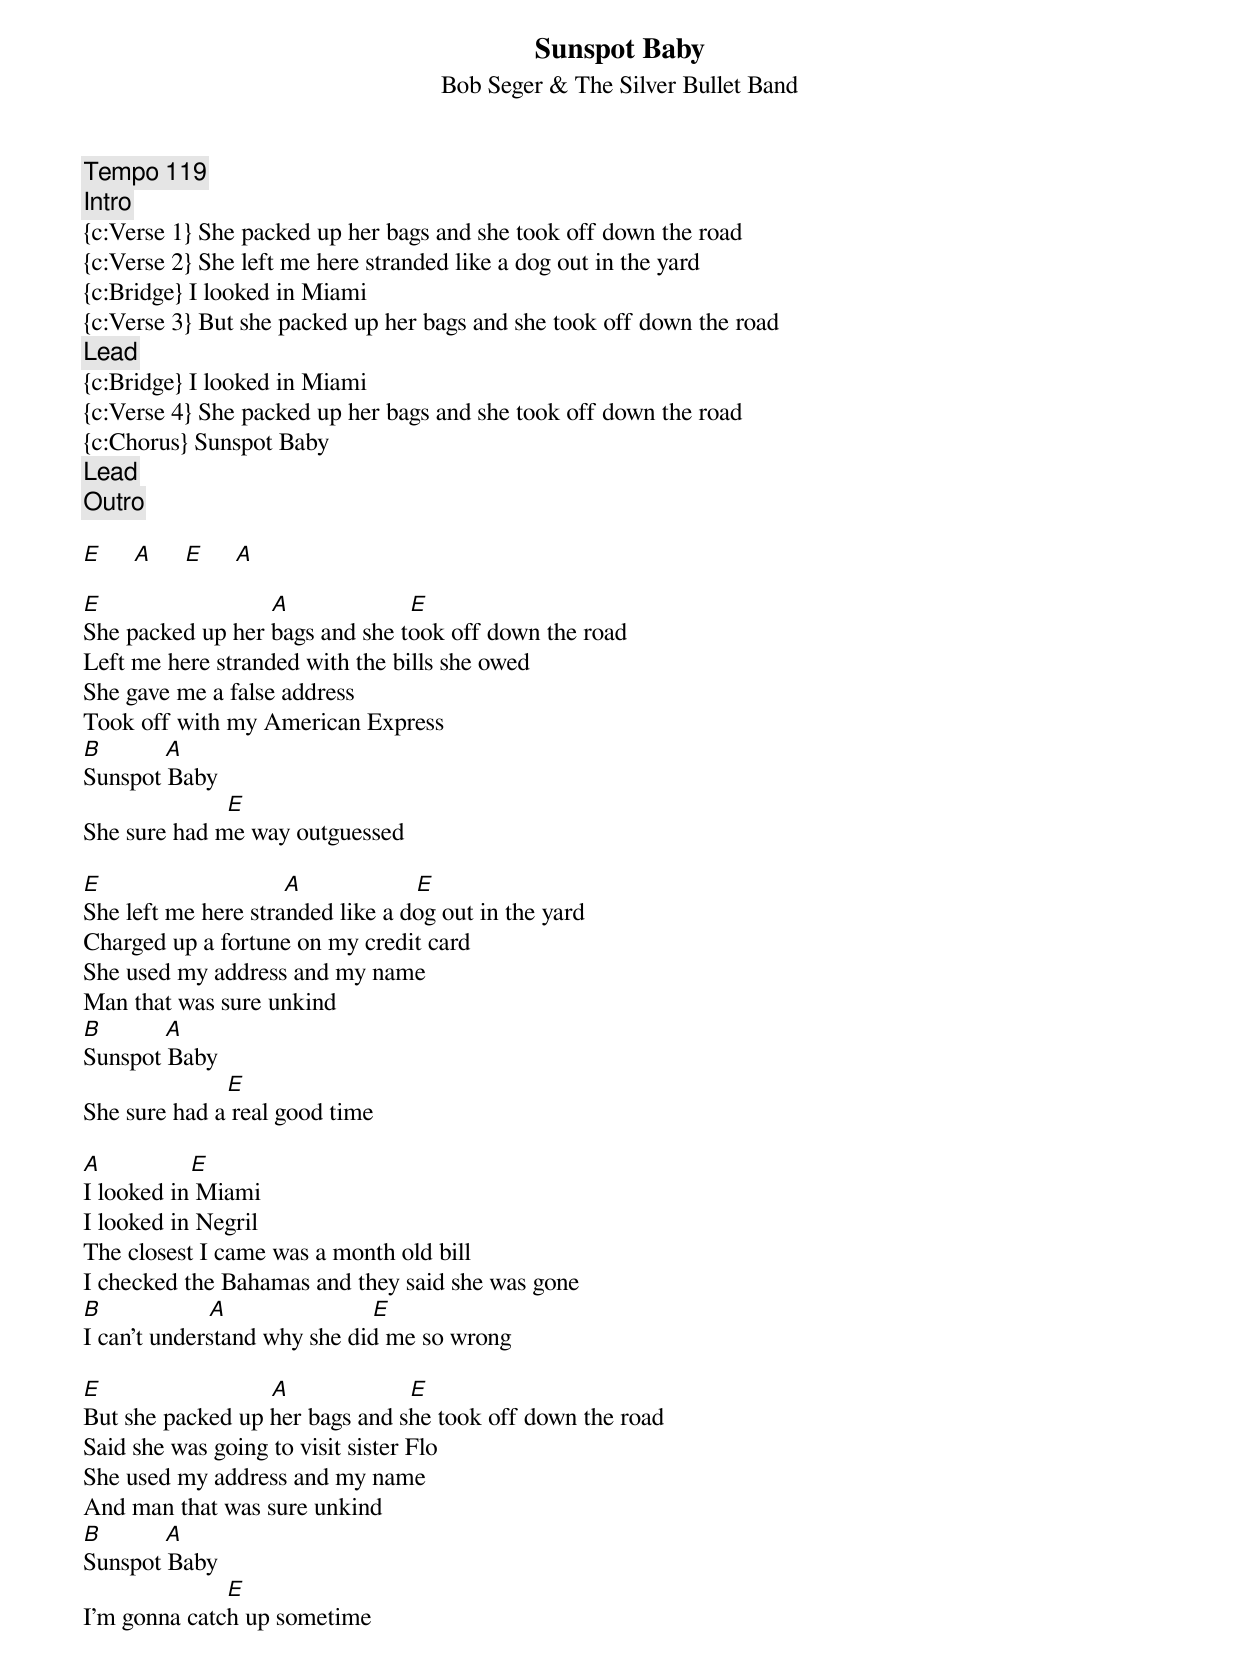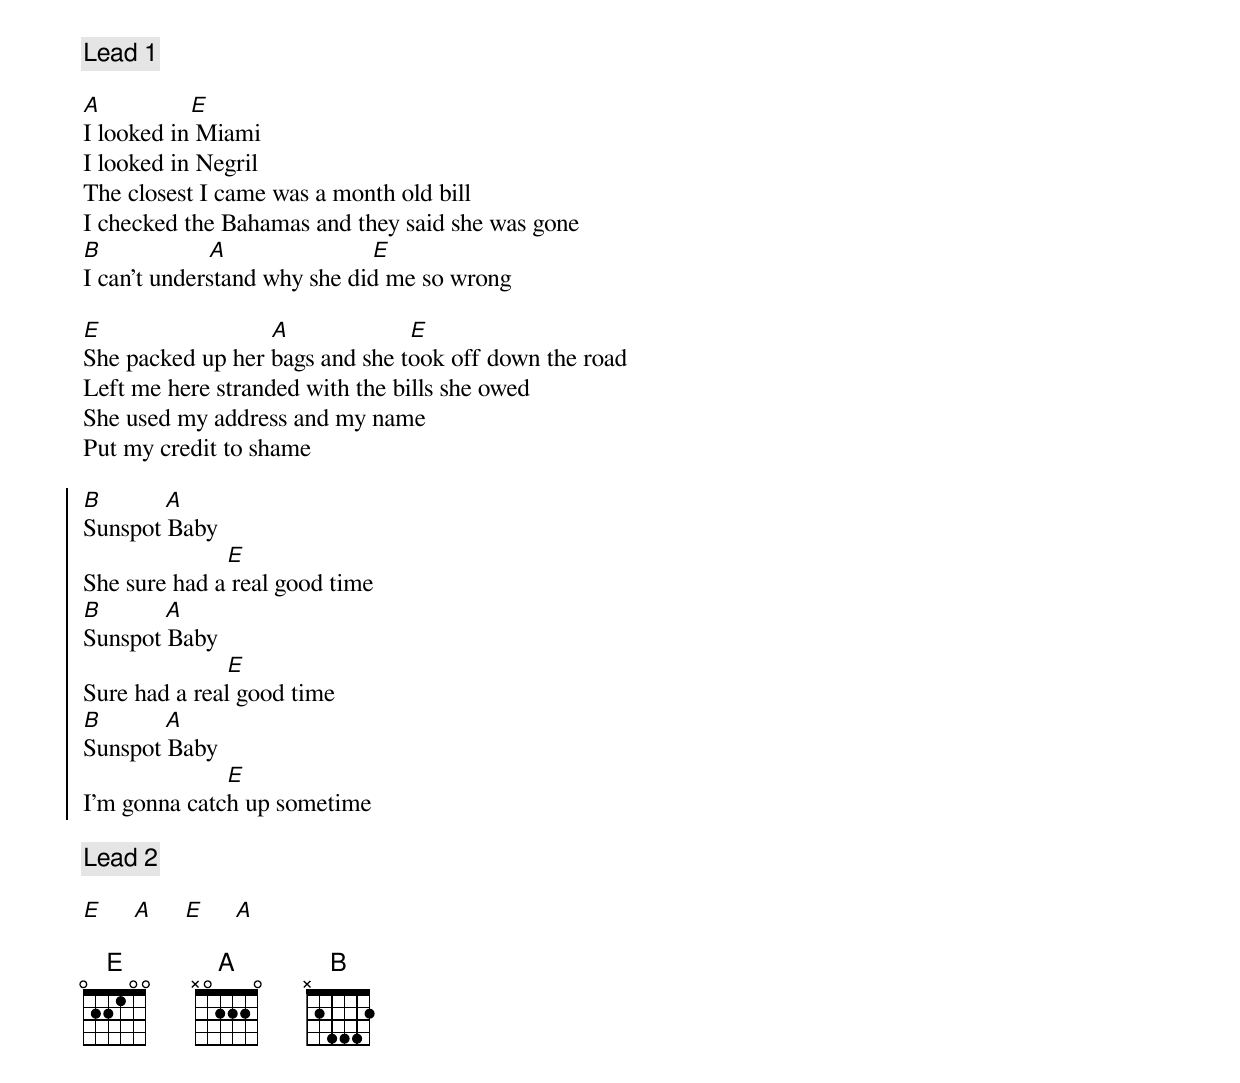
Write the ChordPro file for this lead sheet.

{t: Sunspot Baby}
{st: Bob Seger & The Silver Bullet Band}
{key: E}
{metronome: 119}
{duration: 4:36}

{c:Tempo 119}
{c:Intro}
{c:Verse 1} She packed up her bags and she took off down the road
{c:Verse 2} She left me here stranded like a dog out in the yard
{c:Bridge} I looked in Miami
{c:Verse 3} But she packed up her bags and she took off down the road
{c:Lead}
{c:Bridge} I looked in Miami
{c:Verse 4} She packed up her bags and she took off down the road
{c:Chorus} Sunspot Baby
{c:Lead}
{c:Outro}

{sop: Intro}
[E]     [A]     [E]     [A]
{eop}

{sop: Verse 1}
[E]                           [A]                   [E]
She packed up her bags and she took off down the road
Left me here stranded with the bills she owed
She gave me a false address
Took off with my American Express
[B]          [A]
Sunspot Baby
                       [E]
She sure had me way outguessed
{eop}

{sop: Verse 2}
[E]                             [A]                  [E]
She left me here stranded like a dog out in the yard
Charged up a fortune on my credit card
She used my address and my name
Man that was sure unkind
[B]          [A]
Sunspot Baby
                       [E]
She sure had a real good time
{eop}

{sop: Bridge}
[A]              [E]
I looked in Miami
I looked in Negril
The closest I came was a month old bill
I checked the Bahamas and they said she was gone
[B]                 [A]                       [E]
I can't understand why she did me so wrong
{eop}

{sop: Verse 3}
[E]                           [A]                   [E]
But she packed up her bags and she took off down the road
Said she was going to visit sister Flo
She used my address and my name
And man that was sure unkind
[B]          [A]
Sunspot Baby
                       [E]
I'm gonna catch up sometime
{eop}

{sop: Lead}
{c:Lead 1}
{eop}

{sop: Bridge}
[A]              [E]
I looked in Miami
I looked in Negril
The closest I came was a month old bill
I checked the Bahamas and they said she was gone
[B]                 [A]                       [E]
I can't understand why she did me so wrong
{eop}

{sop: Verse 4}
[E]                           [A]                   [E]
She packed up her bags and she took off down the road
Left me here stranded with the bills she owed
She used my address and my name
Put my credit to shame
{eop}

{soc}
[B]          [A]
Sunspot Baby
                       [E]
She sure had a real good time
[B]          [A]
Sunspot Baby
                       [E]
Sure had a real good time
[B]          [A]
Sunspot Baby
                       [E]
I'm gonna catch up sometime
{eoc}

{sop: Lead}
{c:Lead 2}
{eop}

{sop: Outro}
[E]     [A]     [E]     [A]
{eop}

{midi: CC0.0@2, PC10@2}
